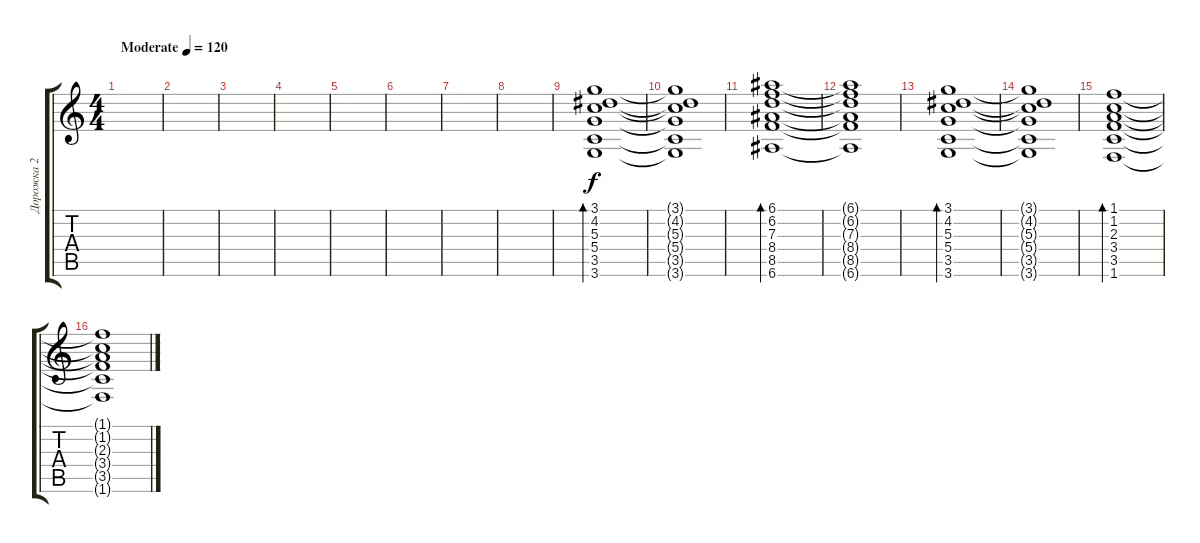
\track ("Дорожка 2" "Дорожка 2") {instrument acousticguitarsteel}
\staff {score tabs}
\tuning (E4 B3 G3 D3 A2 E2) {hide}
\ts (4 4)
\tempo (120 "Moderate")
\clef g2
\ks c
|
|
|
|
|
|
|
|
(3.1 4.2 5.3 5.4 3.5 3.6).1{bd 60} |
(3.1{t} 4.2{t} 5.3{t} 5.4{t} 3.5{t} 3.6{t}).1 |
(6.1 6.2 7.3 8.4 8.5 6.6).1{bd 60} |
(6.1{t} 6.2{t} 7.3{t} 8.4{t} 8.5{t} 6.6{t}).1 |
(3.1 4.2 5.3 5.4 3.5 3.6).1{bd 60} |
(3.1{t} 4.2{t} 5.3{t} 5.4{t} 3.5{t} 3.6{t}).1 |
(1.1 1.2 2.3 3.4 3.5 1.6).1{bd 60} |
(1.1{t} 1.2{t} 2.3{t} 3.4{t} 3.5{t} 1.6{t}).1
